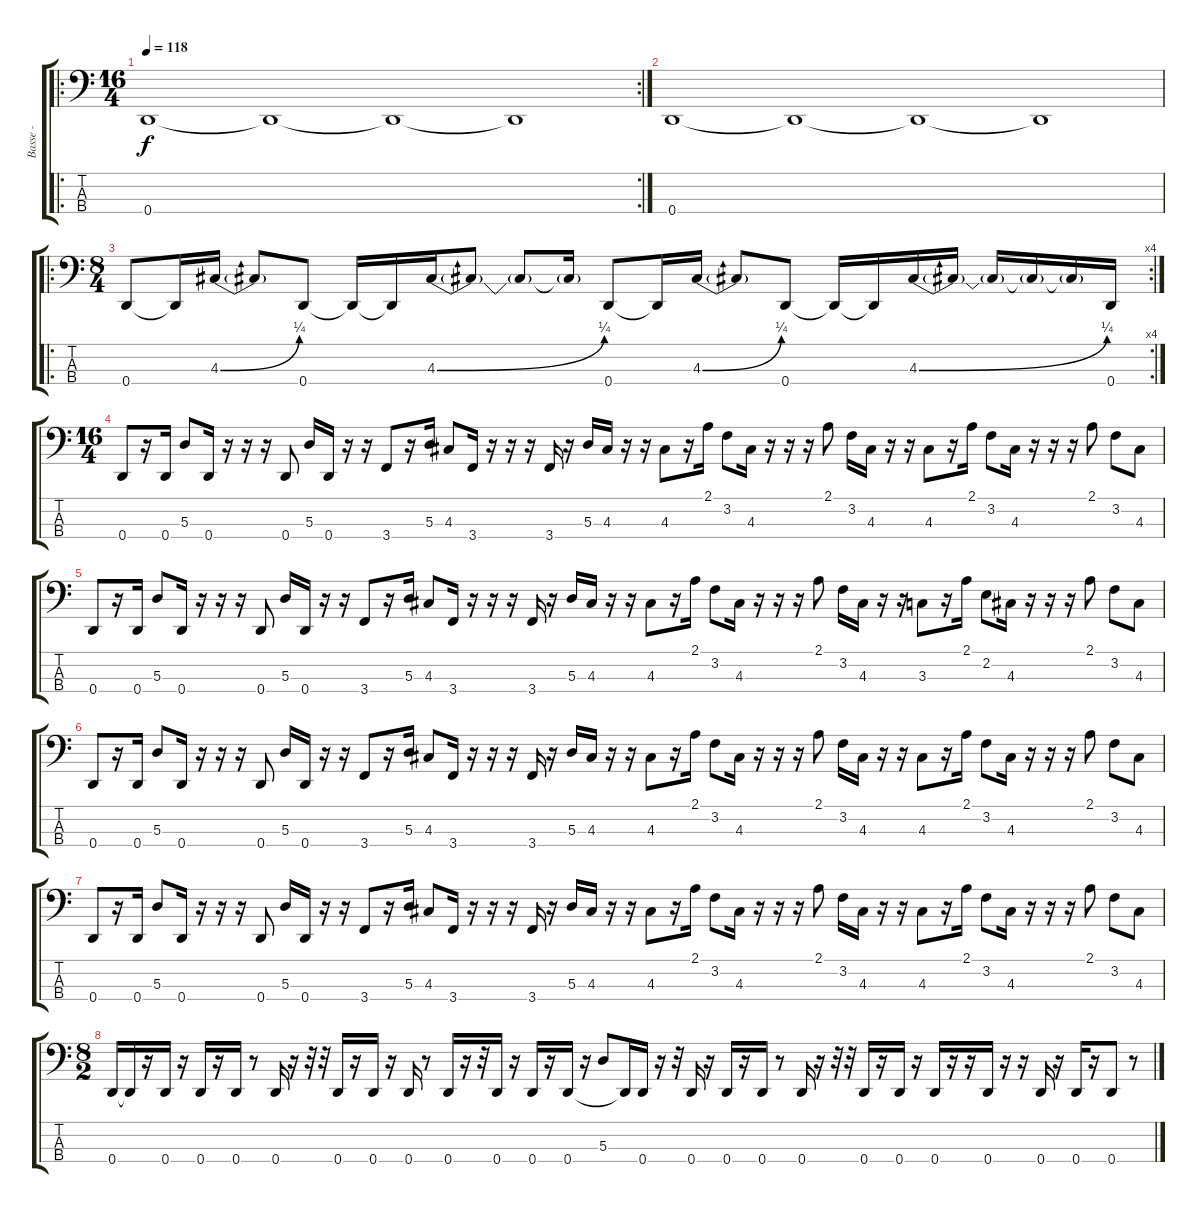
\track ("Basse - " "Basse - ") {instrument electricbasspick}
\staff {score tabs}
\tuning (G2 D2 A1 D1) {hide}
\ro
\rc 2
\ts (16 4)
\tempo 118
\clef f4
\ks c
0.4.1{dy f} 0.4{t}.1 0.4{t}.1 0.4{t}.1 |
0.4.1 0.4{t}.1 0.4{t}.1 0.4{t}.1 |
\ro
\rc 4
\ts (8 4)
0.4.8 0.4{t}.16 4.3{be (bend 0 0 60 1)}.16 4.3{t}.8 0.4.8 0.4{t}.16 0.4{t}.16 4.3{be (bend 0 0 60 1)}.16 4.3{t}.8 4.3{t}.8 4.3{t}.16 0.4.8 0.4{t}.16 4.3{be (bend 0 0 60 1)}.16 4.3{t}.8 0.4.8 0.4{t}.16 0.4{t}.16 4.3{be (bend 0 0 60 1)}.16 4.3{t}.16 4.3{t}.16 4.3{t}.16 4.3{t}.16 0.4.16 |
\ts (16 4)
0.4.8 r.16 0.4.16 5.3.8 0.4.16 r.16 r.16 r.16 0.4.8 5.3.16 0.4.16 r.16 r.16 3.4.8 r.16 5.3.16 4.3.8 3.4.16 r.16 r.16 r.16 3.4.16 r.16 5.3.16 4.3.16 r.16 r.16 4.3.8 r.16 2.1.16 3.2.8 4.3.16 r.16 r.16 r.16 2.1.8 3.2.16 4.3.16 r.16 r.16 4.3.8 r.16 2.1.16 3.2.8 4.3.16 r.16 r.16 r.16 2.1.8 3.2.8 4.3.8 |
0.4.8 r.16 0.4.16 5.3.8 0.4.16 r.16 r.16 r.16 0.4.8 5.3.16 0.4.16 r.16 r.16 3.4.8 r.16 5.3.16 4.3.8 3.4.16 r.16 r.16 r.16 3.4.16 r.16 5.3.16 4.3.16 r.16 r.16 4.3.8 r.16 2.1.16 3.2.8 4.3.16 r.16 r.16 r.16 2.1.8 3.2.16 4.3.16 r.16 r.16 3.3.8 r.16 2.1.16 2.2.8 4.3.16 r.16 r.16 r.16 2.1.8 3.2.8 4.3.8 |
0.4.8 r.16 0.4.16 5.3.8 0.4.16 r.16 r.16 r.16 0.4.8 5.3.16 0.4.16 r.16 r.16 3.4.8 r.16 5.3.16 4.3.8 3.4.16 r.16 r.16 r.16 3.4.16 r.16 5.3.16 4.3.16 r.16 r.16 4.3.8 r.16 2.1.16 3.2.8 4.3.16 r.16 r.16 r.16 2.1.8 3.2.16 4.3.16 r.16 r.16 4.3.8 r.16 2.1.16 3.2.8 4.3.16 r.16 r.16 r.16 2.1.8 3.2.8 4.3.8 |
0.4.8 r.16 0.4.16 5.3.8 0.4.16 r.16 r.16 r.16 0.4.8 5.3.16 0.4.16 r.16 r.16 3.4.8 r.16 5.3.16 4.3.8 3.4.16 r.16 r.16 r.16 3.4.16 r.16 5.3.16 4.3.16 r.16 r.16 4.3.8 r.16 2.1.16 3.2.8 4.3.16 r.16 r.16 r.16 2.1.8 3.2.16 4.3.16 r.16 r.16 4.3.8 r.16 2.1.16 3.2.8 4.3.16 r.16 r.16 r.16 2.1.8 3.2.8 4.3.8 |
\ts (8 2)
0.4.16 0.4{t}.16 r.16 0.4.16 r.16 0.4.16 r.16 0.4.16 r.8 0.4.16 r.16 r.32 r.32 0.4.16 r.16 0.4.16 r.16 0.4.16 r.8 0.4.16 r.16 r.32 0.4.16 r.16 0.4.16 r.16 0.4.16 r.16 5.3.8 0.4{t}.16 0.4.16 r.16 r.32 0.4.16 r.16 0.4.16 r.16 0.4.16 r.8 0.4.16 r.16 r.32 r.32 0.4.16 r.16 0.4.16 r.16 0.4.16 r.16 r.16 0.4.16 r.16 r.16 0.4.16 r.16 0.4.16 r.16 0.4.8 r.8
